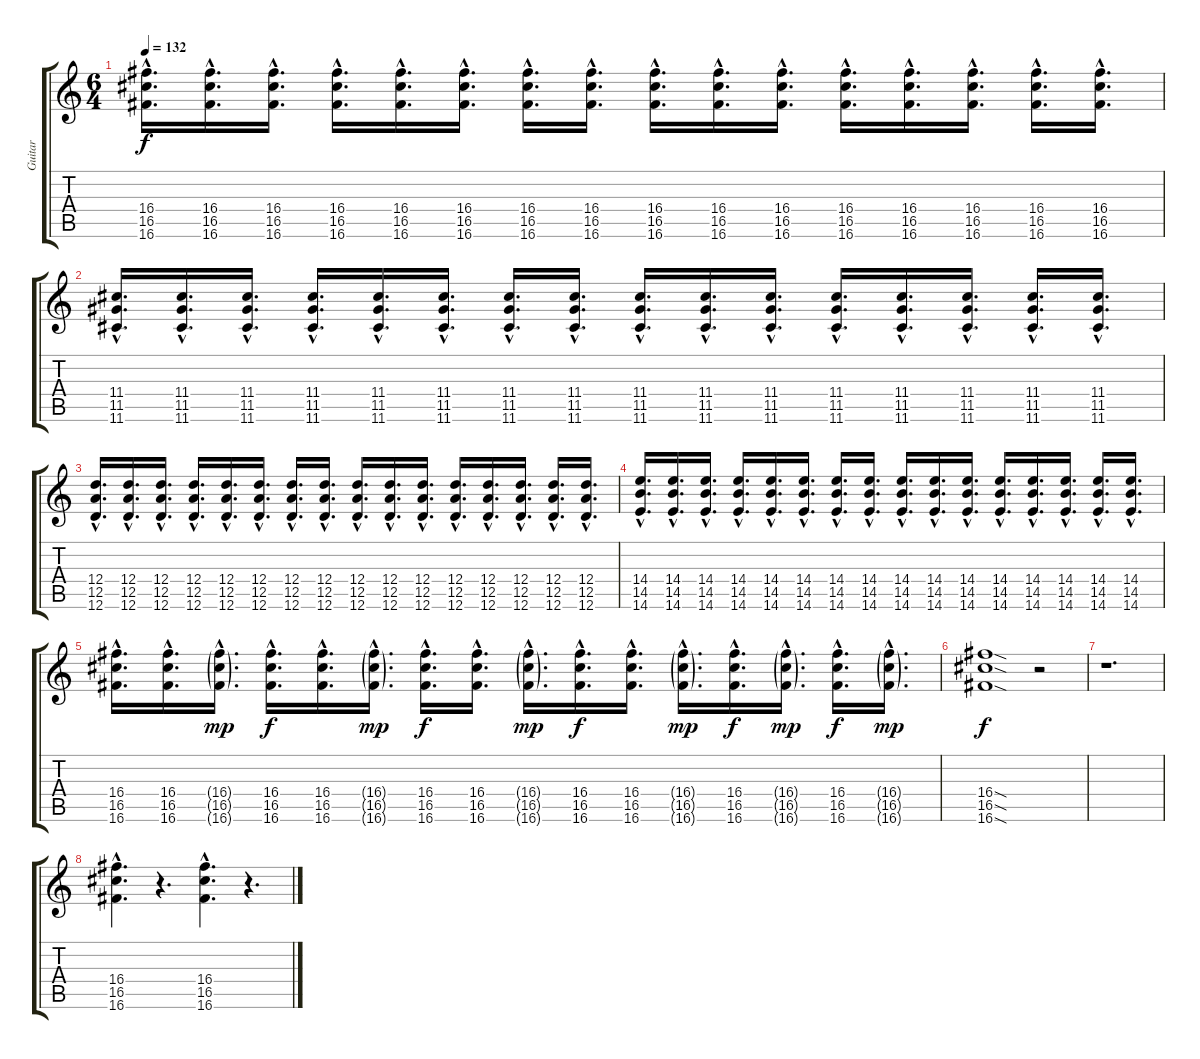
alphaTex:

\track ("Guitar" "Guitar") {instrument distortionguitar}
\staff {score tabs}
\tuning (E4 B3 G3 D3 A2 D2) {hide}
\ts (6 4)
\tempo 132
\clef g2
\ks c
(16.4{hac} 16.5{hac} 16.6{hac}).16{d dy f} (16.4{hac} 16.5{hac} 16.6{hac}).16{d} (16.4{hac} 16.5{hac} 16.6{hac}).16{d} (16.4{hac} 16.5{hac} 16.6{hac}).16{d} (16.4{hac} 16.5{hac} 16.6{hac}).16{d} (16.4{hac} 16.5{hac} 16.6{hac}).16{d} (16.4{hac} 16.5{hac} 16.6{hac}).16{d} (16.4{hac} 16.5{hac} 16.6{hac}).16{d} (16.4{hac} 16.5{hac} 16.6{hac}).16{d} (16.4{hac} 16.5{hac} 16.6{hac}).16{d} (16.4{hac} 16.5{hac} 16.6{hac}).16{d} (16.4{hac} 16.5{hac} 16.6{hac}).16{d} (16.4{hac} 16.5{hac} 16.6{hac}).16{d} (16.4{hac} 16.5{hac} 16.6{hac}).16{d} (16.4{hac} 16.5{hac} 16.6{hac}).16{d} (16.4{hac} 16.5{hac} 16.6{hac}).16{d} |
(11.4{hac} 11.5{hac} 11.6{hac}).16{d} (11.4{hac} 11.5{hac} 11.6{hac}).16{d} (11.4{hac} 11.5{hac} 11.6{hac}).16{d} (11.4{hac} 11.5{hac} 11.6{hac}).16{d} (11.4{hac} 11.5{hac} 11.6{hac}).16{d} (11.4{hac} 11.5{hac} 11.6{hac}).16{d} (11.4{hac} 11.5{hac} 11.6{hac}).16{d} (11.4{hac} 11.5{hac} 11.6{hac}).16{d} (11.4{hac} 11.5{hac} 11.6{hac}).16{d} (11.4{hac} 11.5{hac} 11.6{hac}).16{d} (11.4{hac} 11.5{hac} 11.6{hac}).16{d} (11.4{hac} 11.5{hac} 11.6{hac}).16{d} (11.4{hac} 11.5{hac} 11.6{hac}).16{d} (11.4{hac} 11.5{hac} 11.6{hac}).16{d} (11.4{hac} 11.5{hac} 11.6{hac}).16{d} (11.4{hac} 11.5{hac} 11.6{hac}).16{d} |
(12.4{hac} 12.5{hac} 12.6{hac}).16{d} (12.4{hac} 12.5{hac} 12.6{hac}).16{d} (12.4{hac} 12.5{hac} 12.6{hac}).16{d} (12.4{hac} 12.5{hac} 12.6{hac}).16{d} (12.4{hac} 12.5{hac} 12.6{hac}).16{d} (12.4{hac} 12.5{hac} 12.6{hac}).16{d} (12.4{hac} 12.5{hac} 12.6{hac}).16{d} (12.4{hac} 12.5{hac} 12.6{hac}).16{d} (12.4{hac} 12.5{hac} 12.6{hac}).16{d} (12.4{hac} 12.5{hac} 12.6{hac}).16{d} (12.4{hac} 12.5{hac} 12.6{hac}).16{d} (12.4{hac} 12.5{hac} 12.6{hac}).16{d} (12.4{hac} 12.5{hac} 12.6{hac}).16{d} (12.4{hac} 12.5{hac} 12.6{hac}).16{d} (12.4{hac} 12.5{hac} 12.6{hac}).16{d} (12.4{hac} 12.5{hac} 12.6{hac}).16{d} |
(14.4{hac} 14.5{hac} 14.6{hac}).16{d} (14.4{hac} 14.5{hac} 14.6{hac}).16{d} (14.4{hac} 14.5{hac} 14.6{hac}).16{d} (14.4{hac} 14.5{hac} 14.6{hac}).16{d} (14.4{hac} 14.5{hac} 14.6{hac}).16{d} (14.4{hac} 14.5{hac} 14.6{hac}).16{d} (14.4{hac} 14.5{hac} 14.6{hac}).16{d} (14.4{hac} 14.5{hac} 14.6{hac}).16{d} (14.4{hac} 14.5{hac} 14.6{hac}).16{d} (14.4{hac} 14.5{hac} 14.6{hac}).16{d} (14.4{hac} 14.5{hac} 14.6{hac}).16{d} (14.4{hac} 14.5{hac} 14.6{hac}).16{d} (14.4{hac} 14.5{hac} 14.6{hac}).16{d} (14.4{hac} 14.5{hac} 14.6{hac}).16{d} (14.4{hac} 14.5{hac} 14.6{hac}).16{d} (14.4{hac} 14.5{hac} 14.6{hac}).16{d} |
(16.4{hac} 16.5{hac} 16.6{hac}).16{d} (16.4{hac} 16.5{hac} 16.6{hac}).16{d} (16.4{g hac} 16.5{g hac} 16.6{g hac}).16{d dy mp} (16.4{hac} 16.5{hac} 16.6{hac}).16{d dy f} (16.4{hac} 16.5{hac} 16.6{hac}).16{d} (16.4{g hac} 16.5{g hac} 16.6{g hac}).16{d dy mp} (16.4{hac} 16.5{hac} 16.6{hac}).16{d dy f} (16.4{hac} 16.5{hac} 16.6{hac}).16{d} (16.4{g hac} 16.5{g hac} 16.6{g hac}).16{d dy mp} (16.4{hac} 16.5{hac} 16.6{hac}).16{d dy f} (16.4{hac} 16.5{hac} 16.6{hac}).16{d} (16.4{g hac} 16.5{g hac} 16.6{g hac}).16{d dy mp} (16.4{hac} 16.5{hac} 16.6{hac}).16{d dy f} (16.4{g hac} 16.5{g hac} 16.6{g hac}).16{d dy mp} (16.4{hac} 16.5{hac} 16.6{hac}).16{d dy f} (16.4{g hac} 16.5{g hac} 16.6{g hac}).16{d dy mp} |
(16.4{sod} 16.5{sod} 16.6{sod}).1{dy f} r.2 |
r.1{d} |
(16.4{hac} 16.5{hac} 16.6{hac}).4{d} r.4{d} (16.4{hac} 16.5{hac} 16.6{hac}).4{d} r.4{d}
